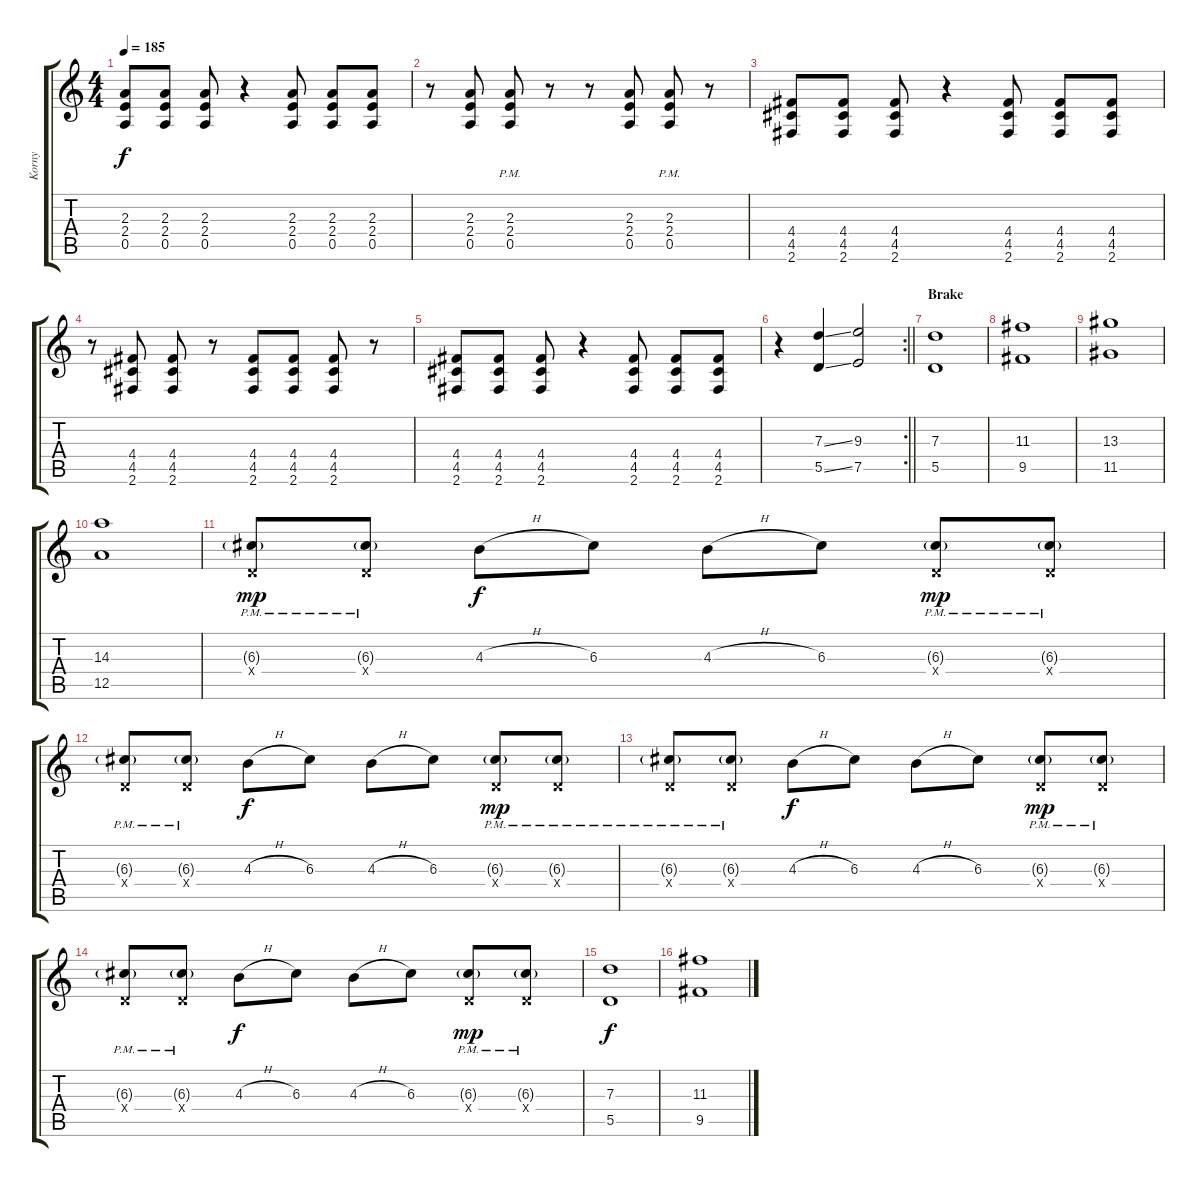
\track ("Korny" "Korny") {instrument overdrivenguitar}
\staff {score tabs}
\tuning (E4 B3 G3 D3 A2 E2) {hide}
\ts (4 4)
\tempo 185
\clef g2
\ks c
(2.3 2.4 0.5).8{dy f} (2.3 2.4 0.5).8 (2.3 2.4 0.5).8 r.4 (2.3 2.4 0.5).8 (2.3 2.4 0.5).8 (2.3 2.4 0.5).8 |
r.8 (2.3 2.4 0.5).8 (2.3{pm} 2.4{pm} 0.5{pm}).8 r.8 r.8 (2.3 2.4 0.5).8 (2.3{pm} 2.4{pm} 0.5{pm}).8 r.8 |
(4.4 4.5 2.6).8 (4.4 4.5 2.6).8 (4.4 4.5 2.6).8 r.4 (4.4 4.5 2.6).8 (4.4 4.5 2.6).8 (4.4 4.5 2.6).8 |
r.8 (4.4 4.5 2.6).8 (4.4 4.5 2.6).8 r.8 (4.4 4.5 2.6).8 (4.4 4.5 2.6).8 (4.4 4.5 2.6).8 r.8 |
(4.4 4.5 2.6).8 (4.4 4.5 2.6).8 (4.4 4.5 2.6).8 r.4 (4.4 4.5 2.6).8 (4.4 4.5 2.6).8 (4.4 4.5 2.6).8 |
\rc 2
\barLineRight lightlight
r.4 (7.3{ss} 5.5{ss}).4 (9.3 7.5).2 |
\section ("" "Brake")
(7.3 5.5).1 |
(11.3 9.5).1 |
(13.3 11.5).1 |
(14.3 12.5).1 |
(6.3{g pm} 0.4{x}).8{dy mp} (6.3{g pm} 0.4{x}).8 4.3{h}.8{dy f} 6.3.8 4.3{h}.8 6.3.8 (6.3{g pm} 0.4{x}).8{dy mp} (6.3{g pm} 0.4{x}).8 |
(6.3{g pm} 0.4{x}).8 (6.3{g pm} 0.4{x}).8 4.3{h}.8{dy f} 6.3.8 4.3{h}.8 6.3.8 (6.3{g pm} 0.4{x}).8{dy mp} (6.3{g pm} 0.4{x}).8 |
(6.3{g pm} 0.4{x}).8 (6.3{g pm} 0.4{x}).8 4.3{h}.8{dy f} 6.3.8 4.3{h}.8 6.3.8 (6.3{g pm} 0.4{x}).8{dy mp} (6.3{g pm} 0.4{x}).8 |
(6.3{g pm} 0.4{x}).8 (6.3{g pm} 0.4{x}).8 4.3{h}.8{dy f} 6.3.8 4.3{h}.8 6.3.8 (6.3{g pm} 0.4{x}).8{dy mp} (6.3{g pm} 0.4{x}).8 |
(7.3 5.5).1{dy f} |
(11.3 9.5).1
